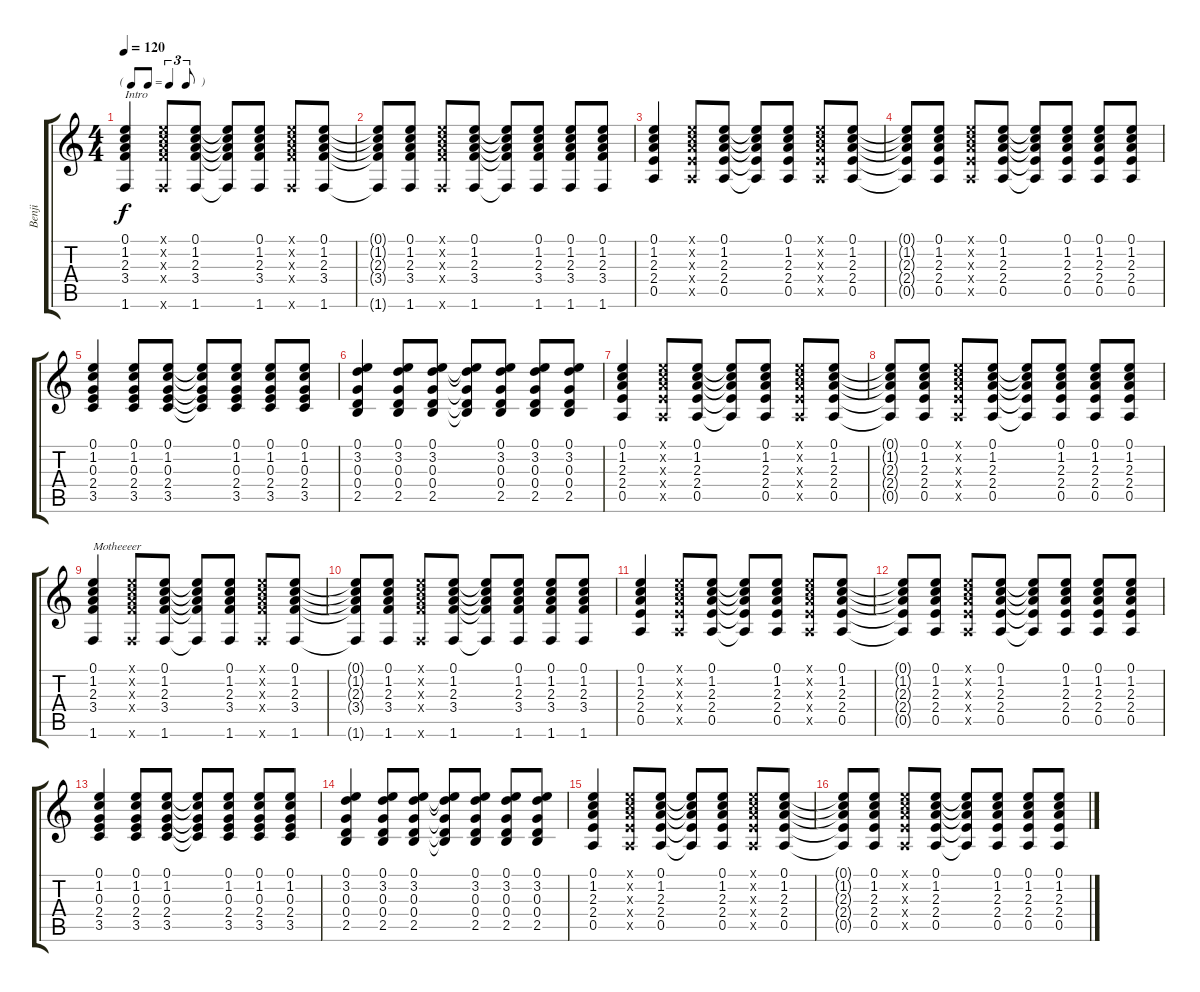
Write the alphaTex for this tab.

\track ("Benji" "Benji") {instrument acousticguitarsteel}
\staff {score tabs}
\tuning (E4 B3 G3 D3 A2 E2) {hide}
\ts (4 4)
\tf triplet8th
\tempo 120
\clef g2
\ks c
(0.1 1.2 2.3 3.4 1.6).4{txt "Intro" dy f instrument acousticguitarsteel} (0.1{x} 1.2{x} 2.3{x} 3.4{x} 1.6{x}).8 (0.1 1.2 2.3 3.4 1.6).8 (0.1{t} 1.2{t} 2.3{t} 3.4{t} 1.6{t}).8 (0.1 1.2 2.3 3.4 1.6).8 (0.1{x} 1.2{x} 2.3{x} 3.4{x} 1.6{x}).8 (0.1 1.2 2.3 3.4 1.6).8 |
(0.1{t} 1.2{t} 2.3{t} 3.4{t} 1.6{t}).8 (0.1 1.2 2.3 3.4 1.6).8 (0.1{x} 1.2{x} 2.3{x} 3.4{x} 1.6{x}).8 (0.1 1.2 2.3 3.4 1.6).8 (0.1{t} 1.2{t} 2.3{t} 3.4{t} 1.6{t}).8 (0.1 1.2 2.3 3.4 1.6).8 (0.1 1.2 2.3 3.4 1.6).8 (0.1 1.2 2.3 3.4 1.6).8 |
(0.1 1.2 2.3 2.4 0.5).4 (0.1{x} 1.2{x} 2.3{x} 2.4{x} 0.5{x}).8 (0.1 1.2 2.3 2.4 0.5).8 (0.1{t} 1.2{t} 2.3{t} 2.4{t} 0.5{t}).8 (0.1 1.2 2.3 2.4 0.5).8 (0.1{x} 1.2{x} 2.3{x} 2.4{x} 0.5{x}).8 (0.1 1.2 2.3 2.4 0.5).8 |
(0.1{t} 1.2{t} 2.3{t} 2.4{t} 0.5{t}).8 (0.1 1.2 2.3 2.4 0.5).8 (0.1{x} 1.2{x} 2.3{x} 2.4{x} 0.5{x}).8 (0.1 1.2 2.3 2.4 0.5).8 (0.1{t} 1.2{t} 2.3{t} 2.4{t} 0.5{t}).8 (0.1 1.2 2.3 2.4 0.5).8 (0.1 1.2 2.3 2.4 0.5).8 (0.1 1.2 2.3 2.4 0.5).8 |
(0.1 1.2 0.3 2.4 3.5).4 (0.1 1.2 0.3 2.4 3.5).8 (0.1 1.2 0.3 2.4 3.5).8 (0.1{t} 1.2{t} 0.3{t} 2.4{t} 3.5{t}).8 (0.1 1.2 0.3 2.4 3.5).8 (0.1 1.2 0.3 2.4 3.5).8 (0.1 1.2 0.3 2.4 3.5).8 |
(0.1 3.2 0.3 0.4 2.5).4 (0.1 3.2 0.3 0.4 2.5).8 (0.1 3.2 0.3 0.4 2.5).8 (0.1{t} 3.2{t} 0.3{t} 0.4{t} 2.5{t}).8 (0.1 3.2 0.3 0.4 2.5).8 (0.1 3.2 0.3 0.4 2.5).8 (0.1 3.2 0.3 0.4 2.5).8 |
(0.1 1.2 2.3 2.4 0.5).4 (0.1{x} 1.2{x} 2.3{x} 2.4{x} 0.5{x}).8 (0.1 1.2 2.3 2.4 0.5).8 (0.1{t} 1.2{t} 2.3{t} 2.4{t} 0.5{t}).8 (0.1 1.2 2.3 2.4 0.5).8 (0.1{x} 1.2{x} 2.3{x} 2.4{x} 0.5{x}).8 (0.1 1.2 2.3 2.4 0.5).8 |
(0.1{t} 1.2{t} 2.3{t} 2.4{t} 0.5{t}).8 (0.1 1.2 2.3 2.4 0.5).8 (0.1{x} 1.2{x} 2.3{x} 2.4{x} 0.5{x}).8 (0.1 1.2 2.3 2.4 0.5).8 (0.1{t} 1.2{t} 2.3{t} 2.4{t} 0.5{t}).8 (0.1 1.2 2.3 2.4 0.5).8 (0.1 1.2 2.3 2.4 0.5).8 (0.1 1.2 2.3 2.4 0.5).8 |
(0.1 1.2 2.3 3.4 1.6).4{txt "Motheeeer"} (0.1{x} 1.2{x} 2.3{x} 3.4{x} 1.6{x}).8 (0.1 1.2 2.3 3.4 1.6).8 (0.1{t} 1.2{t} 2.3{t} 3.4{t} 1.6{t}).8 (0.1 1.2 2.3 3.4 1.6).8 (0.1{x} 1.2{x} 2.3{x} 3.4{x} 1.6{x}).8 (0.1 1.2 2.3 3.4 1.6).8 |
(0.1{t} 1.2{t} 2.3{t} 3.4{t} 1.6{t}).8 (0.1 1.2 2.3 3.4 1.6).8 (0.1{x} 1.2{x} 2.3{x} 3.4{x} 1.6{x}).8 (0.1 1.2 2.3 3.4 1.6).8 (0.1{t} 1.2{t} 2.3{t} 3.4{t} 1.6{t}).8 (0.1 1.2 2.3 3.4 1.6).8 (0.1 1.2 2.3 3.4 1.6).8 (0.1 1.2 2.3 3.4 1.6).8 |
(0.1 1.2 2.3 2.4 0.5).4 (0.1{x} 1.2{x} 2.3{x} 2.4{x} 0.5{x}).8 (0.1 1.2 2.3 2.4 0.5).8 (0.1{t} 1.2{t} 2.3{t} 2.4{t} 0.5{t}).8 (0.1 1.2 2.3 2.4 0.5).8 (0.1{x} 1.2{x} 2.3{x} 2.4{x} 0.5{x}).8 (0.1 1.2 2.3 2.4 0.5).8 |
(0.1{t} 1.2{t} 2.3{t} 2.4{t} 0.5{t}).8 (0.1 1.2 2.3 2.4 0.5).8 (0.1{x} 1.2{x} 2.3{x} 2.4{x} 0.5{x}).8 (0.1 1.2 2.3 2.4 0.5).8 (0.1{t} 1.2{t} 2.3{t} 2.4{t} 0.5{t}).8 (0.1 1.2 2.3 2.4 0.5).8 (0.1 1.2 2.3 2.4 0.5).8 (0.1 1.2 2.3 2.4 0.5).8 |
(0.1 1.2 0.3 2.4 3.5).4 (0.1 1.2 0.3 2.4 3.5).8 (0.1 1.2 0.3 2.4 3.5).8 (0.1{t} 1.2{t} 0.3{t} 2.4{t} 3.5{t}).8 (0.1 1.2 0.3 2.4 3.5).8 (0.1 1.2 0.3 2.4 3.5).8 (0.1 1.2 0.3 2.4 3.5).8 |
(0.1 3.2 0.3 0.4 2.5).4 (0.1 3.2 0.3 0.4 2.5).8 (0.1 3.2 0.3 0.4 2.5).8 (0.1{t} 3.2{t} 0.3{t} 0.4{t} 2.5{t}).8 (0.1 3.2 0.3 0.4 2.5).8 (0.1 3.2 0.3 0.4 2.5).8 (0.1 3.2 0.3 0.4 2.5).8 |
(0.1 1.2 2.3 2.4 0.5).4 (0.1{x} 1.2{x} 2.3{x} 2.4{x} 0.5{x}).8 (0.1 1.2 2.3 2.4 0.5).8 (0.1{t} 1.2{t} 2.3{t} 2.4{t} 0.5{t}).8 (0.1 1.2 2.3 2.4 0.5).8 (0.1{x} 1.2{x} 2.3{x} 2.4{x} 0.5{x}).8 (0.1 1.2 2.3 2.4 0.5).8 |
(0.1{t} 1.2{t} 2.3{t} 2.4{t} 0.5{t}).8 (0.1 1.2 2.3 2.4 0.5).8 (0.1{x} 1.2{x} 2.3{x} 2.4{x} 0.5{x}).8 (0.1 1.2 2.3 2.4 0.5).8 (0.1{t} 1.2{t} 2.3{t} 2.4{t} 0.5{t}).8 (0.1 1.2 2.3 2.4 0.5).8 (0.1 1.2 2.3 2.4 0.5).8 (0.1 1.2 2.3 2.4 0.5).8
